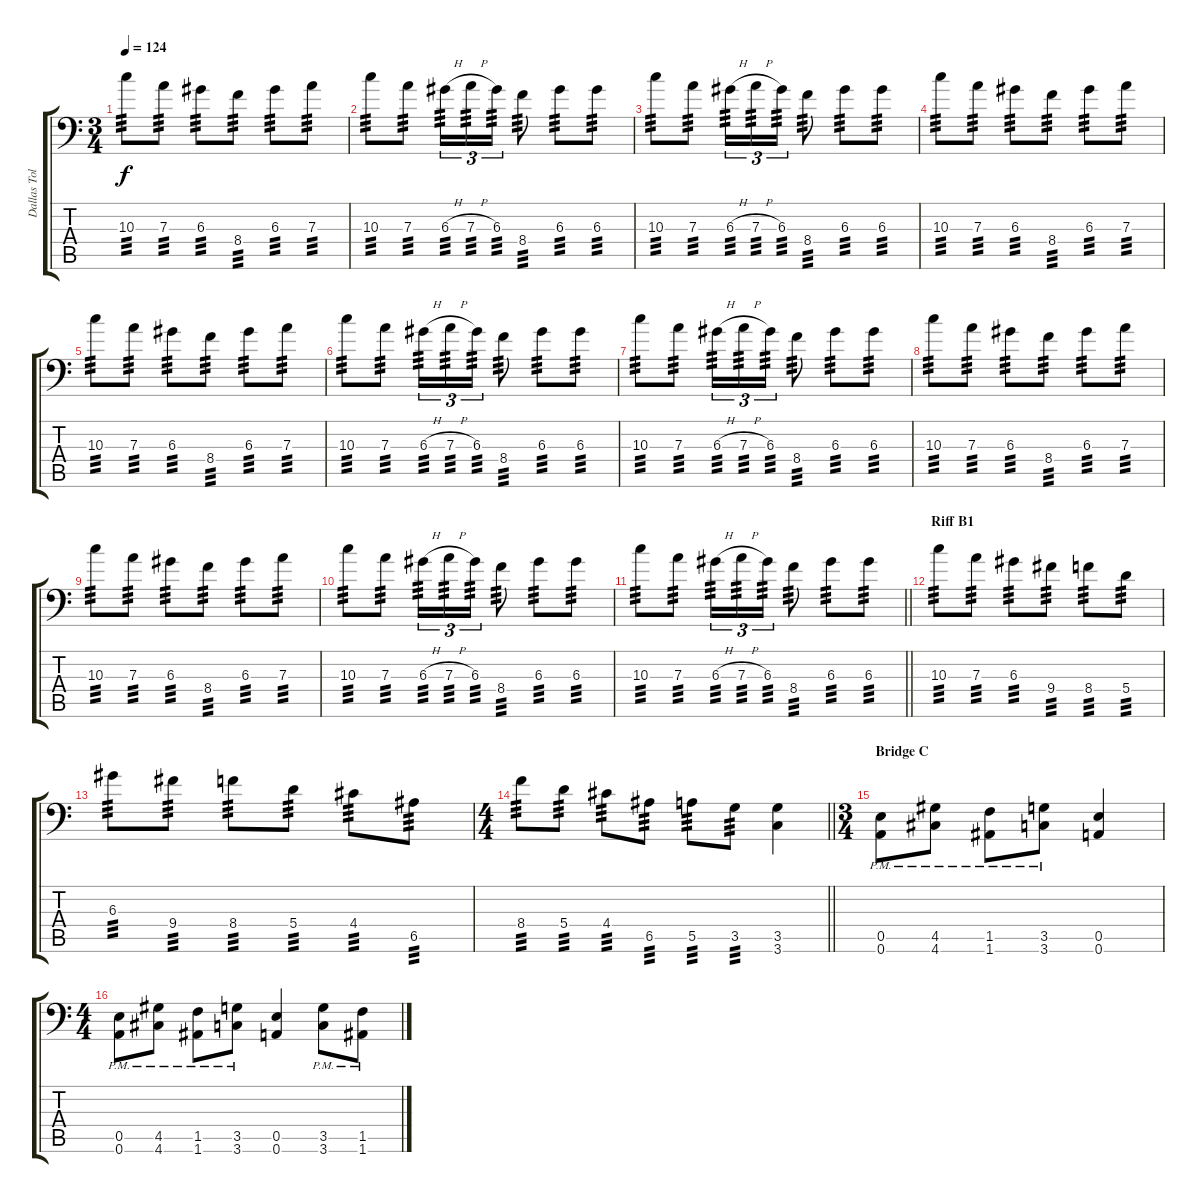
\track ("Dallas Toler-Wade" "Dallas Tol") {instrument distortionguitar}
\staff {score tabs}
\tuning (B3 Gb3 D3 A2 E2 A1) {hide}
\ts (3 4)
\tempo 124
\clef f4
\ks c
10.3.8{tp 3 dy f} 7.3.8{tp 3} 6.3.8{tp 3} 8.4.8{tp 3} 6.3.8{tp 3} 7.3.8{tp 3} |
10.3.8{tp 3} 7.3.8{tp 3} 6.3{h}.16{tu (3 2) tp 3} 7.3{h}.16{tu (3 2) tp 3} 6.3.16{tu (3 2) tp 3} 8.4.8{tp 3} 6.3.8{tp 3} 6.3.8{tp 3} |
10.3.8{tp 3} 7.3.8{tp 3} 6.3{h}.16{tu (3 2) tp 3} 7.3{h}.16{tu (3 2) tp 3} 6.3.16{tu (3 2) tp 3} 8.4.8{tp 3} 6.3.8{tp 3} 6.3.8{tp 3} |
10.3.8{tp 3} 7.3.8{tp 3} 6.3.8{tp 3} 8.4.8{tp 3} 6.3.8{tp 3} 7.3.8{tp 3} |
10.3.8{tp 3} 7.3.8{tp 3} 6.3.8{tp 3} 8.4.8{tp 3} 6.3.8{tp 3} 7.3.8{tp 3} |
10.3.8{tp 3} 7.3.8{tp 3} 6.3{h}.16{tu (3 2) tp 3} 7.3{h}.16{tu (3 2) tp 3} 6.3.16{tu (3 2) tp 3} 8.4.8{tp 3} 6.3.8{tp 3} 6.3.8{tp 3} |
10.3.8{tp 3} 7.3.8{tp 3} 6.3{h}.16{tu (3 2) tp 3} 7.3{h}.16{tu (3 2) tp 3} 6.3.16{tu (3 2) tp 3} 8.4.8{tp 3} 6.3.8{tp 3} 6.3.8{tp 3} |
10.3.8{tp 3} 7.3.8{tp 3} 6.3.8{tp 3} 8.4.8{tp 3} 6.3.8{tp 3} 7.3.8{tp 3} |
10.3.8{tp 3} 7.3.8{tp 3} 6.3.8{tp 3} 8.4.8{tp 3} 6.3.8{tp 3} 7.3.8{tp 3} |
10.3.8{tp 3} 7.3.8{tp 3} 6.3{h}.16{tu (3 2) tp 3} 7.3{h}.16{tu (3 2) tp 3} 6.3.16{tu (3 2) tp 3} 8.4.8{tp 3} 6.3.8{tp 3} 6.3.8{tp 3} |
\barLineRight lightlight
10.3.8{tp 3} 7.3.8{tp 3} 6.3{h}.16{tu (3 2) tp 3} 7.3{h}.16{tu (3 2) tp 3} 6.3.16{tu (3 2) tp 3} 8.4.8{tp 3} 6.3.8{tp 3} 6.3.8{tp 3} |
\section ("" "Riff B1")
10.3.8{tp 3} 7.3.8{tp 3} 6.3.8{tp 3} 9.4.8{tp 3} 8.4.8{tp 3} 5.4.8{tp 3} |
6.3.8{tp 3} 9.4.8{tp 3} 8.4.8{tp 3} 5.4.8{tp 3} 4.4.8{tp 3} 6.5.8{tp 3} |
\ts (4 4)
\barLineRight lightlight
8.4.8{tp 3} 5.4.8{tp 3} 4.4.8{tp 3} 6.5.8{tp 3} 5.5.8{tp 3} 3.5.8{tp 3} (3.5 3.6).4 |
\ts (3 4)
\section ("" "Bridge C")
(0.5{pm} 0.6{pm}).8{balance 13} (4.5{pm} 4.6{pm}).8 (1.5{pm} 1.6{pm}).8 (3.5{pm} 3.6{pm}).8 (0.5 0.6).4 |
\ts (4 4)
(0.5{pm} 0.6{pm}).8 (4.5{pm} 4.6{pm}).8 (1.5{pm} 1.6{pm}).8 (3.5{pm} 3.6{pm}).8 (0.5 0.6).4 (3.5{pm} 3.6{pm}).8 (1.5{pm} 1.6{pm}).8
